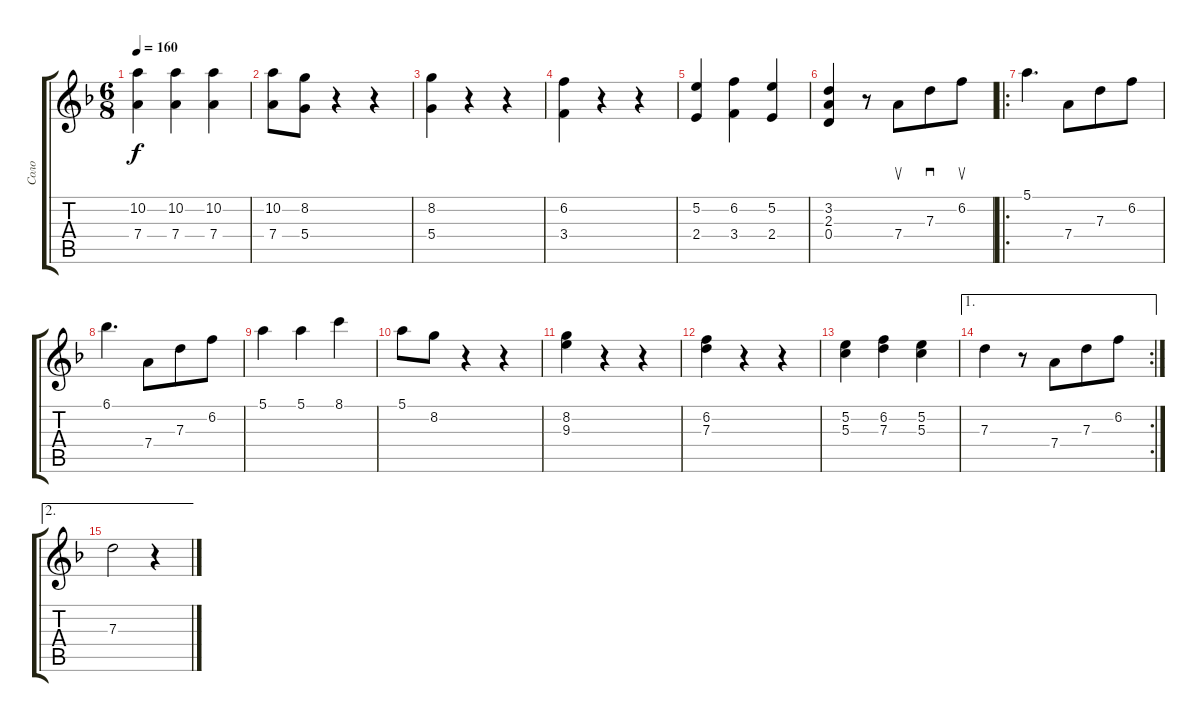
\track ("Соло" "Соло") {instrument acousticguitarnylon}
\staff {score tabs}
\tuning (E4 B3 G3 D3 A2 E2) {hide}
\ts (6 8)
\tempo 160
\clef g2
\ks dminor
(10.2 7.4).4{dy f} (10.2 7.4).4 (10.2 7.4).4 |
(10.2 7.4).8 (8.2 5.4).8 r.4 r.4 |
(8.2 5.4).4 r.4 r.4 |
(6.2 3.4).4 r.4 r.4 |
(5.2 2.4).4 (6.2 3.4).4 (5.2 2.4).4 |
(3.2 2.3 0.4).4 r.8 7.4.8{su} 7.3.8{sd} 6.2.8{su} |
\ro
5.1.4{d} 7.4.8 7.3.8 6.2.8 |
6.1.4{d} 7.4.8 7.3.8 6.2.8 |
5.1.4 5.1.4 8.1.4 |
5.1.8 8.2.8 r.4 r.4 |
(8.2 9.3).4 r.4 r.4 |
(6.2 7.3).4 r.4 r.4 |
(5.2 5.3).4 (6.2 7.3).4 (5.2 5.3).4 |
\ae 1
\rc 2
7.3.4 r.8 7.4.8 7.3.8 6.2.8 |
\ae 2
7.3.2 r.4
